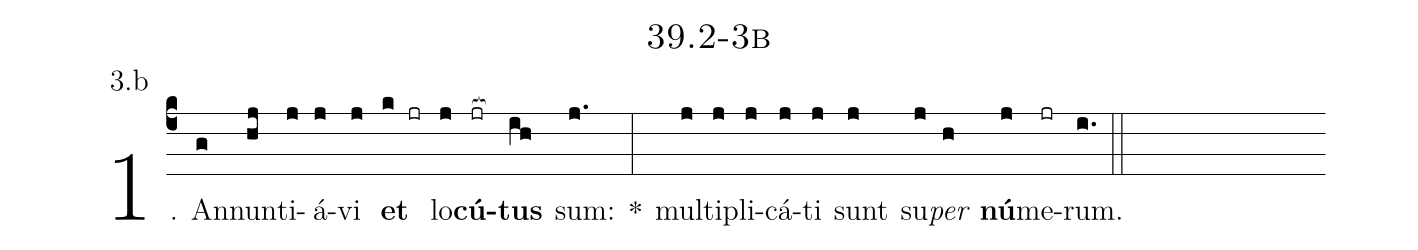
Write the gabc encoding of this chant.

name: 39.2-3b;
annotation: 3.b;
%%
(c4)1. An(g)nun(hj)ti(j)á(j)vi(j) <b>et</b>(k jr) lo(j)<b>cú</b>(jr[ocb:1{])<b>tus</b>(ih[ocb:0}]) sum:(j.) *(:) mul(j)ti(j)pli(j)cá(j)ti(j) sunt(j) su(j)<i>per</i>(h) <b>nú</b>(j)me(jr)rum.(i.) (::)


%E(j) u(j) o(j) u(h) a(j) e.(i.) (::)
